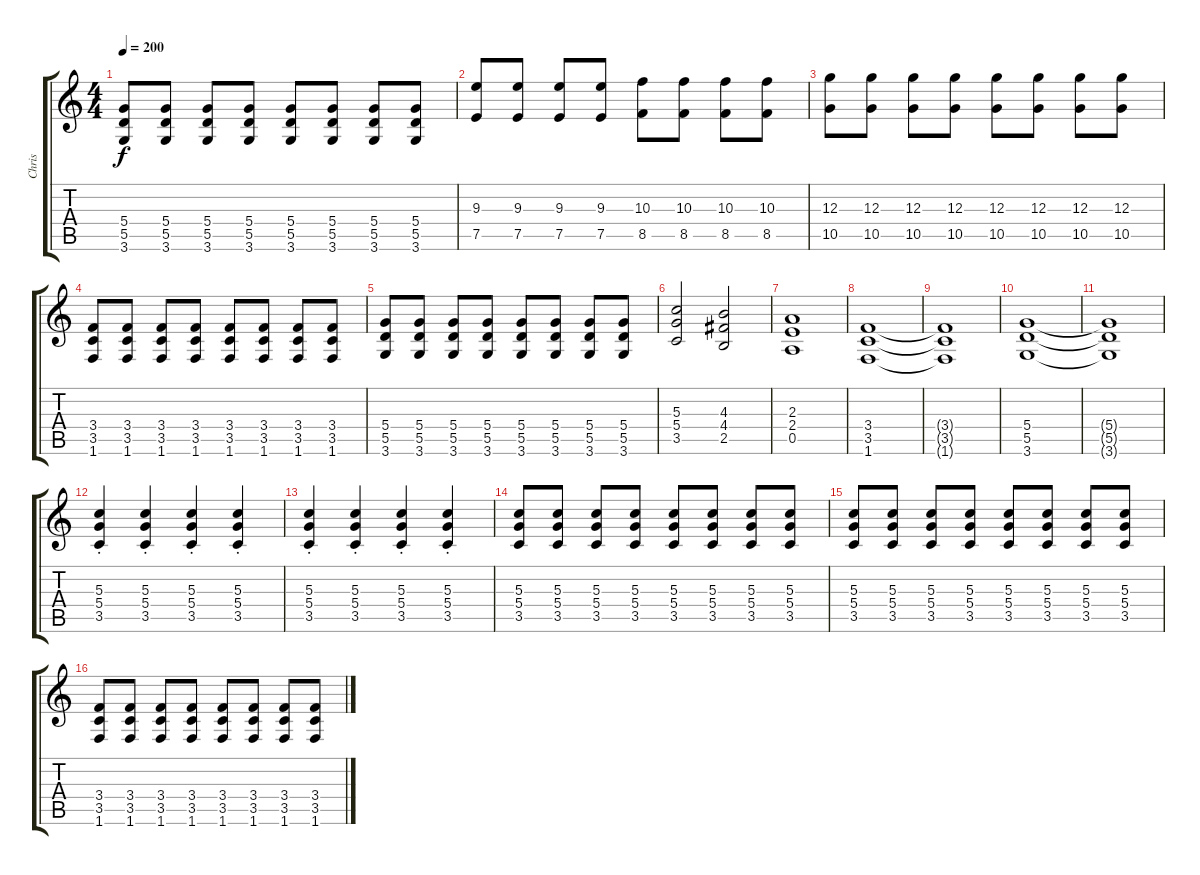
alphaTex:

\track ("Chris" "Chris") {instrument distortionguitar}
\staff {score tabs}
\tuning (E4 B3 G3 D3 A2 E2) {hide}
\ts (4 4)
\tempo 200
\clef g2
\ks c
(5.4 5.5 3.6).8{dy f} (5.4 5.5 3.6).8 (5.4 5.5 3.6).8 (5.4 5.5 3.6).8 (5.4 5.5 3.6).8 (5.4 5.5 3.6).8 (5.4 5.5 3.6).8 (5.4 5.5 3.6).8 |
(9.3 7.5).8{volume 16} (9.3 7.5).8 (9.3 7.5).8 (9.3 7.5).8 (10.3 8.5).8 (10.3 8.5).8 (10.3 8.5).8 (10.3 8.5).8 |
(12.3 10.5).8 (12.3 10.5).8 (12.3 10.5).8 (12.3 10.5).8 (12.3 10.5).8 (12.3 10.5).8 (12.3 10.5).8 (12.3 10.5).8 |
(3.4 3.5 1.6).8{volume 13} (3.4 3.5 1.6).8 (3.4 3.5 1.6).8 (3.4 3.5 1.6).8 (3.4 3.5 1.6).8 (3.4 3.5 1.6).8 (3.4 3.5 1.6).8 (3.4 3.5 1.6).8 |
(5.4 5.5 3.6).8 (5.4 5.5 3.6).8 (5.4 5.5 3.6).8 (5.4 5.5 3.6).8 (5.4 5.5 3.6).8 (5.4 5.5 3.6).8 (5.4 5.5 3.6).8 (5.4 5.5 3.6).8 |
(5.3 5.4 3.5).2 (4.3 4.4 2.5).2 |
(2.3 2.4 0.5).1 |
(3.4 3.5 1.6).1 |
(3.4{t} 3.5{t} 1.6{t}).1 |
(5.4 5.5 3.6).1 |
(5.4{t} 5.5{t} 3.6{t}).1 |
(5.3{st} 5.4{st} 3.5{st}).4 (5.3{st} 5.4{st} 3.5{st}).4 (5.3{st} 5.4{st} 3.5{st}).4 (5.3{st} 5.4{st} 3.5{st}).4 |
(5.3{st} 5.4{st} 3.5{st}).4 (5.3{st} 5.4{st} 3.5{st}).4 (5.3{st} 5.4{st} 3.5{st}).4 (5.3{st} 5.4{st} 3.5{st}).4 |
(5.3 5.4 3.5).8 (5.3 5.4 3.5).8 (5.3 5.4 3.5).8 (5.3 5.4 3.5).8 (5.3 5.4 3.5).8 (5.3 5.4 3.5).8 (5.3 5.4 3.5).8 (5.3 5.4 3.5).8 |
(5.3 5.4 3.5).8 (5.3 5.4 3.5).8 (5.3 5.4 3.5).8 (5.3 5.4 3.5).8 (5.3 5.4 3.5).8 (5.3 5.4 3.5).8 (5.3 5.4 3.5).8 (5.3 5.4 3.5).8 |
(3.4 3.5 1.6).8 (3.4 3.5 1.6).8 (3.4 3.5 1.6).8 (3.4 3.5 1.6).8 (3.4 3.5 1.6).8 (3.4 3.5 1.6).8 (3.4 3.5 1.6).8 (3.4 3.5 1.6).8
